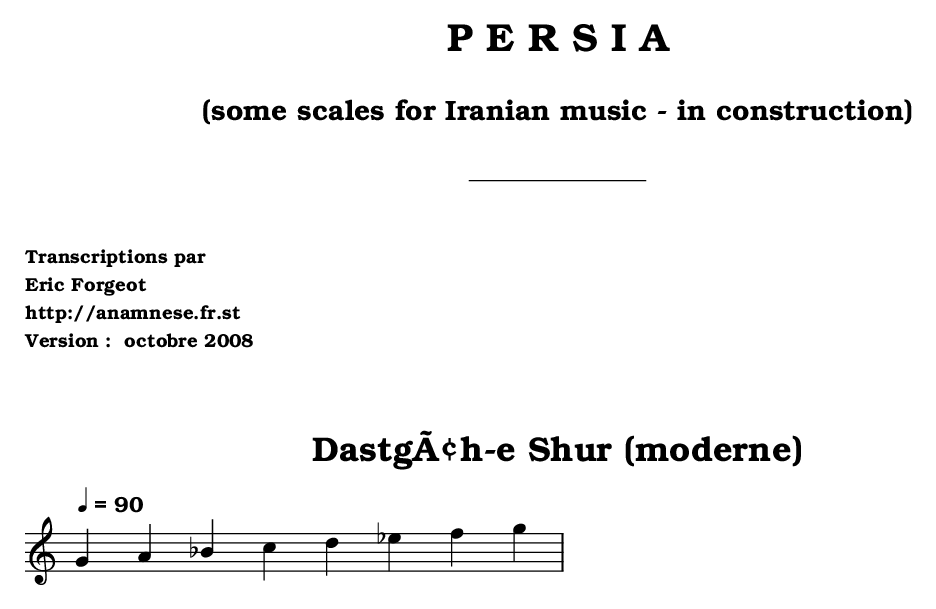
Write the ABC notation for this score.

X:1
T:Dastgâh-e Shur (moderne)
M:none
L:1/4
Q:1/4=90
K:C
G !koron!A  _B c d _e  f g  |
